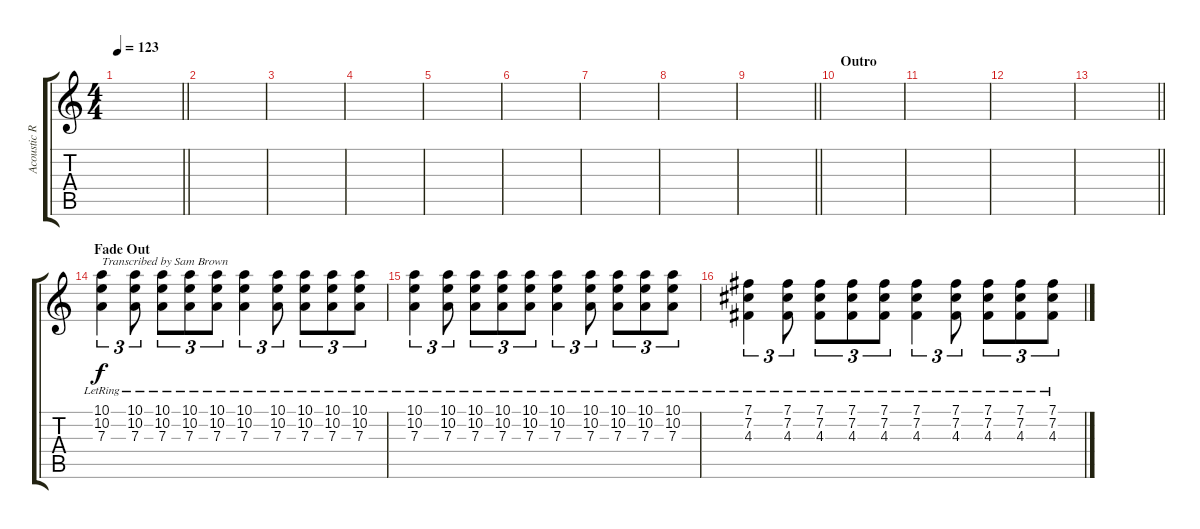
\track ("Acoustic Rhythm" "Acoustic R") {instrument acousticguitarsteel}
\staff {score tabs}
\tuning (B3 Gb3 D3 A2 E2 B1) {hide}
\ts (4 4)
\tempo 123
\clef g2
\barLineRight lightlight
\ks c
|
\section ("" "")
|
|
|
|
|
|
|
\barLineRight lightlight
|
\section ("" "Outro")
|
|
|
\barLineRight lightlight
|
\section ("" "Fade Out")
(10.1{lr} 10.2{lr} 7.3{lr}).4{tu (3 2) txt "Transcribed by Sam Brown" volume 5} (10.1{lr} 10.2{lr} 7.3{lr}).8{tu (3 2)} (10.1{lr} 10.2{lr} 7.3{lr}).8{tu (3 2)} (10.1{lr} 10.2{lr} 7.3{lr}).8{tu (3 2)} (10.1{lr} 10.2{lr} 7.3{lr}).8{tu (3 2)} (10.1{lr} 10.2{lr} 7.3{lr}).4{tu (3 2)} (10.1{lr} 10.2{lr} 7.3{lr}).8{tu (3 2)} (10.1{lr} 10.2{lr} 7.3{lr}).8{tu (3 2)} (10.1{lr} 10.2{lr} 7.3{lr}).8{tu (3 2)} (10.1{lr} 10.2{lr} 7.3{lr}).8{tu (3 2)} |
(10.1{lr} 10.2{lr} 7.3{lr}).4{tu (3 2)} (10.1{lr} 10.2{lr} 7.3{lr}).8{tu (3 2)} (10.1{lr} 10.2{lr} 7.3{lr}).8{tu (3 2)} (10.1{lr} 10.2{lr} 7.3{lr}).8{tu (3 2)} (10.1{lr} 10.2{lr} 7.3{lr}).8{tu (3 2)} (10.1{lr} 10.2{lr} 7.3{lr}).4{tu (3 2)} (10.1{lr} 10.2{lr} 7.3{lr}).8{tu (3 2)} (10.1{lr} 10.2{lr} 7.3{lr}).8{tu (3 2)} (10.1{lr} 10.2{lr} 7.3{lr}).8{tu (3 2)} (10.1{lr} 10.2{lr} 7.3{lr}).8{tu (3 2)} |
(7.1{lr} 7.2{lr} 4.3{lr}).4{tu (3 2)} (7.1{lr} 7.2{lr} 4.3{lr}).8{tu (3 2)} (7.1{lr} 7.2{lr} 4.3{lr}).8{tu (3 2)} (7.1{lr} 7.2{lr} 4.3{lr}).8{tu (3 2)} (7.1{lr} 7.2{lr} 4.3{lr}).8{tu (3 2)} (7.1{lr} 7.2{lr} 4.3{lr}).4{tu (3 2)} (7.1{lr} 7.2{lr} 4.3{lr}).8{tu (3 2)} (7.1{lr} 7.2{lr} 4.3{lr}).8{tu (3 2)} (7.1{lr} 7.2{lr} 4.3{lr}).8{tu (3 2)} (7.1{lr} 7.2{lr} 4.3{lr}).8{tu (3 2)}
